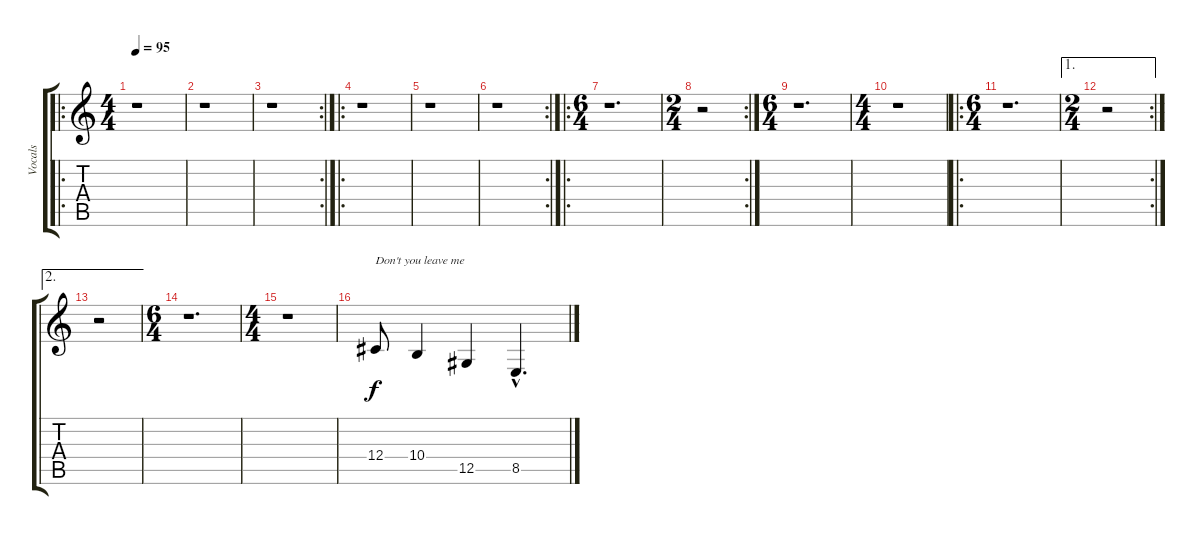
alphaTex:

\track ("Vocals" "Vocals") {instrument violin}
\staff {score tabs}
\tuning (Eb4 Bb3 Gb3 Db3 Ab2 Db2) {hide}
\ro
\ts (4 4)
\tempo 95
\clef g2
\ks c
r.1{dy f instrument violin} |
r.1 |
\rc 2
r.1 |
\ro
r.1 |
r.1 |
\rc 2
r.1 |
\ro
\ts (6 4)
r.1{d} |
\rc 2
\ts (2 4)
r.2 |
\ts (6 4)
r.1{d} |
\ts (4 4)
r.1 |
\ro
\ts (6 4)
r.1{d} |
\ae 1
\rc 2
\ts (2 4)
r.2 |
\ae 2
r.2 |
\ts (6 4)
r.1{d} |
\ts (4 4)
r.1 |
12.4.8{txt "Don't you leave me"} 10.4.4 12.5.4 8.5{hac}.4{d}
